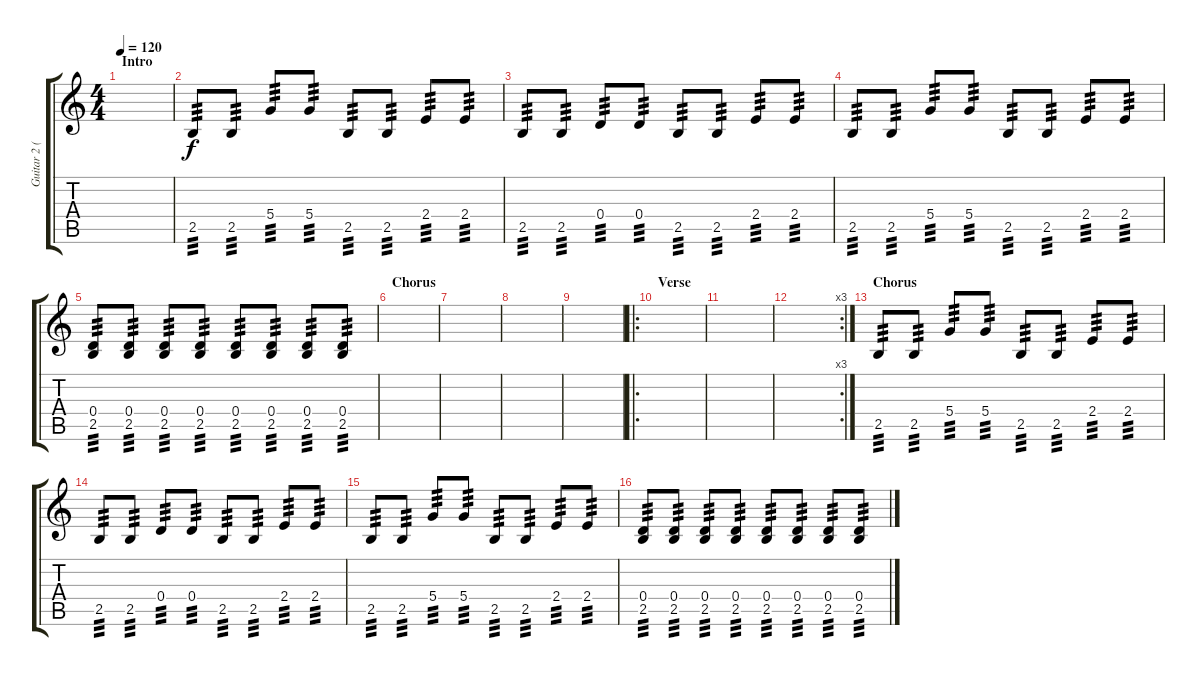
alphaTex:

\track ("Guitar 2 (accoustic)" "Guitar 2 (") {instrument acousticguitarnylon}
\staff {score tabs}
\tuning (E4 B3 G3 D3 A2 E2) {hide}
\ts (4 4)
\section ("" "Intro")
\tempo 120
\clef g2
\ks c
|
2.5.8{tp 3} 2.5.8{tp 3} 5.4.8{tp 3} 5.4.8{tp 3} 2.5.8{tp 3} 2.5.8{tp 3} 2.4.8{tp 3} 2.4.8{tp 3} |
2.5.8{tp 3} 2.5.8{tp 3} 0.4.8{tp 3} 0.4.8{tp 3} 2.5.8{tp 3} 2.5.8{tp 3} 2.4.8{tp 3} 2.4.8{tp 3} |
2.5.8{tp 3} 2.5.8{tp 3} 5.4.8{tp 3} 5.4.8{tp 3} 2.5.8{tp 3} 2.5.8{tp 3} 2.4.8{tp 3} 2.4.8{tp 3} |
(0.4 2.5).8{tp 3} (0.4 2.5).8{tp 3} (0.4 2.5).8{tp 3} (0.4 2.5).8{tp 3} (0.4 2.5).8{tp 3} (0.4 2.5).8{tp 3} (0.4 2.5).8{tp 3} (0.4 2.5).8{tp 3} |
\section ("" "Chorus")
|
|
|
|
\ro
\section ("" "Verse")
|
|
\rc 3
|
\section ("" "Chorus")
2.5.8{tp 3} 2.5.8{tp 3} 5.4.8{tp 3} 5.4.8{tp 3} 2.5.8{tp 3} 2.5.8{tp 3} 2.4.8{tp 3} 2.4.8{tp 3} |
2.5.8{tp 3} 2.5.8{tp 3} 0.4.8{tp 3} 0.4.8{tp 3} 2.5.8{tp 3} 2.5.8{tp 3} 2.4.8{tp 3} 2.4.8{tp 3} |
2.5.8{tp 3} 2.5.8{tp 3} 5.4.8{tp 3} 5.4.8{tp 3} 2.5.8{tp 3} 2.5.8{tp 3} 2.4.8{tp 3} 2.4.8{tp 3} |
(0.4 2.5).8{tp 3} (0.4 2.5).8{tp 3} (0.4 2.5).8{tp 3} (0.4 2.5).8{tp 3} (0.4 2.5).8{tp 3} (0.4 2.5).8{tp 3} (0.4 2.5).8{tp 3} (0.4 2.5).8{tp 3}
